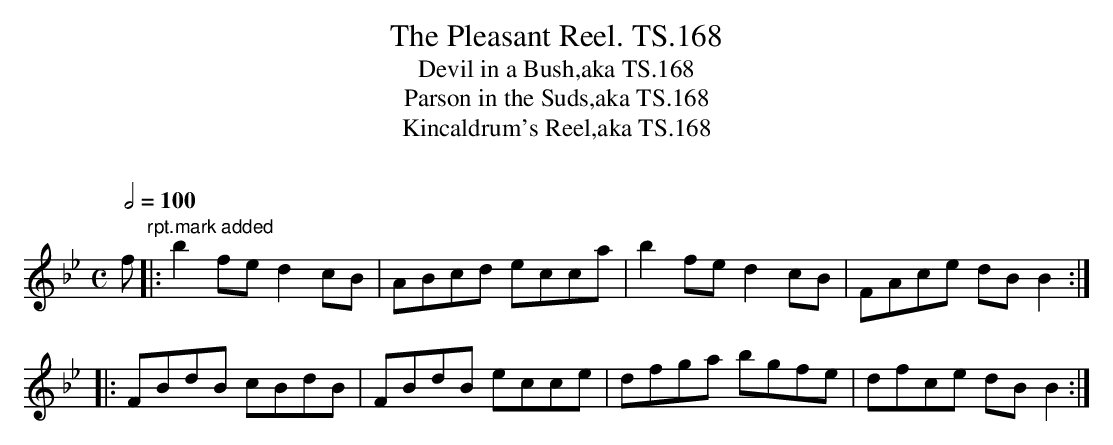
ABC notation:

X:1
T:Pleasant Reel. TS.168, The
T:Devil in a Bush,aka TS.168
T:Parson in the Suds,aka TS.168
T:Kincaldrum's Reel,aka TS.168
M:C
L:1/8
Q:1/2=100
O:
K:Bb
f"rpt.mark added"|:b2fed2cB|ABcd ecca|b2fed2cB|FAce dBB2:|
|:FBdB cBdB|FBdB ecce|dfga bgfe|dfce dBB2:|]
